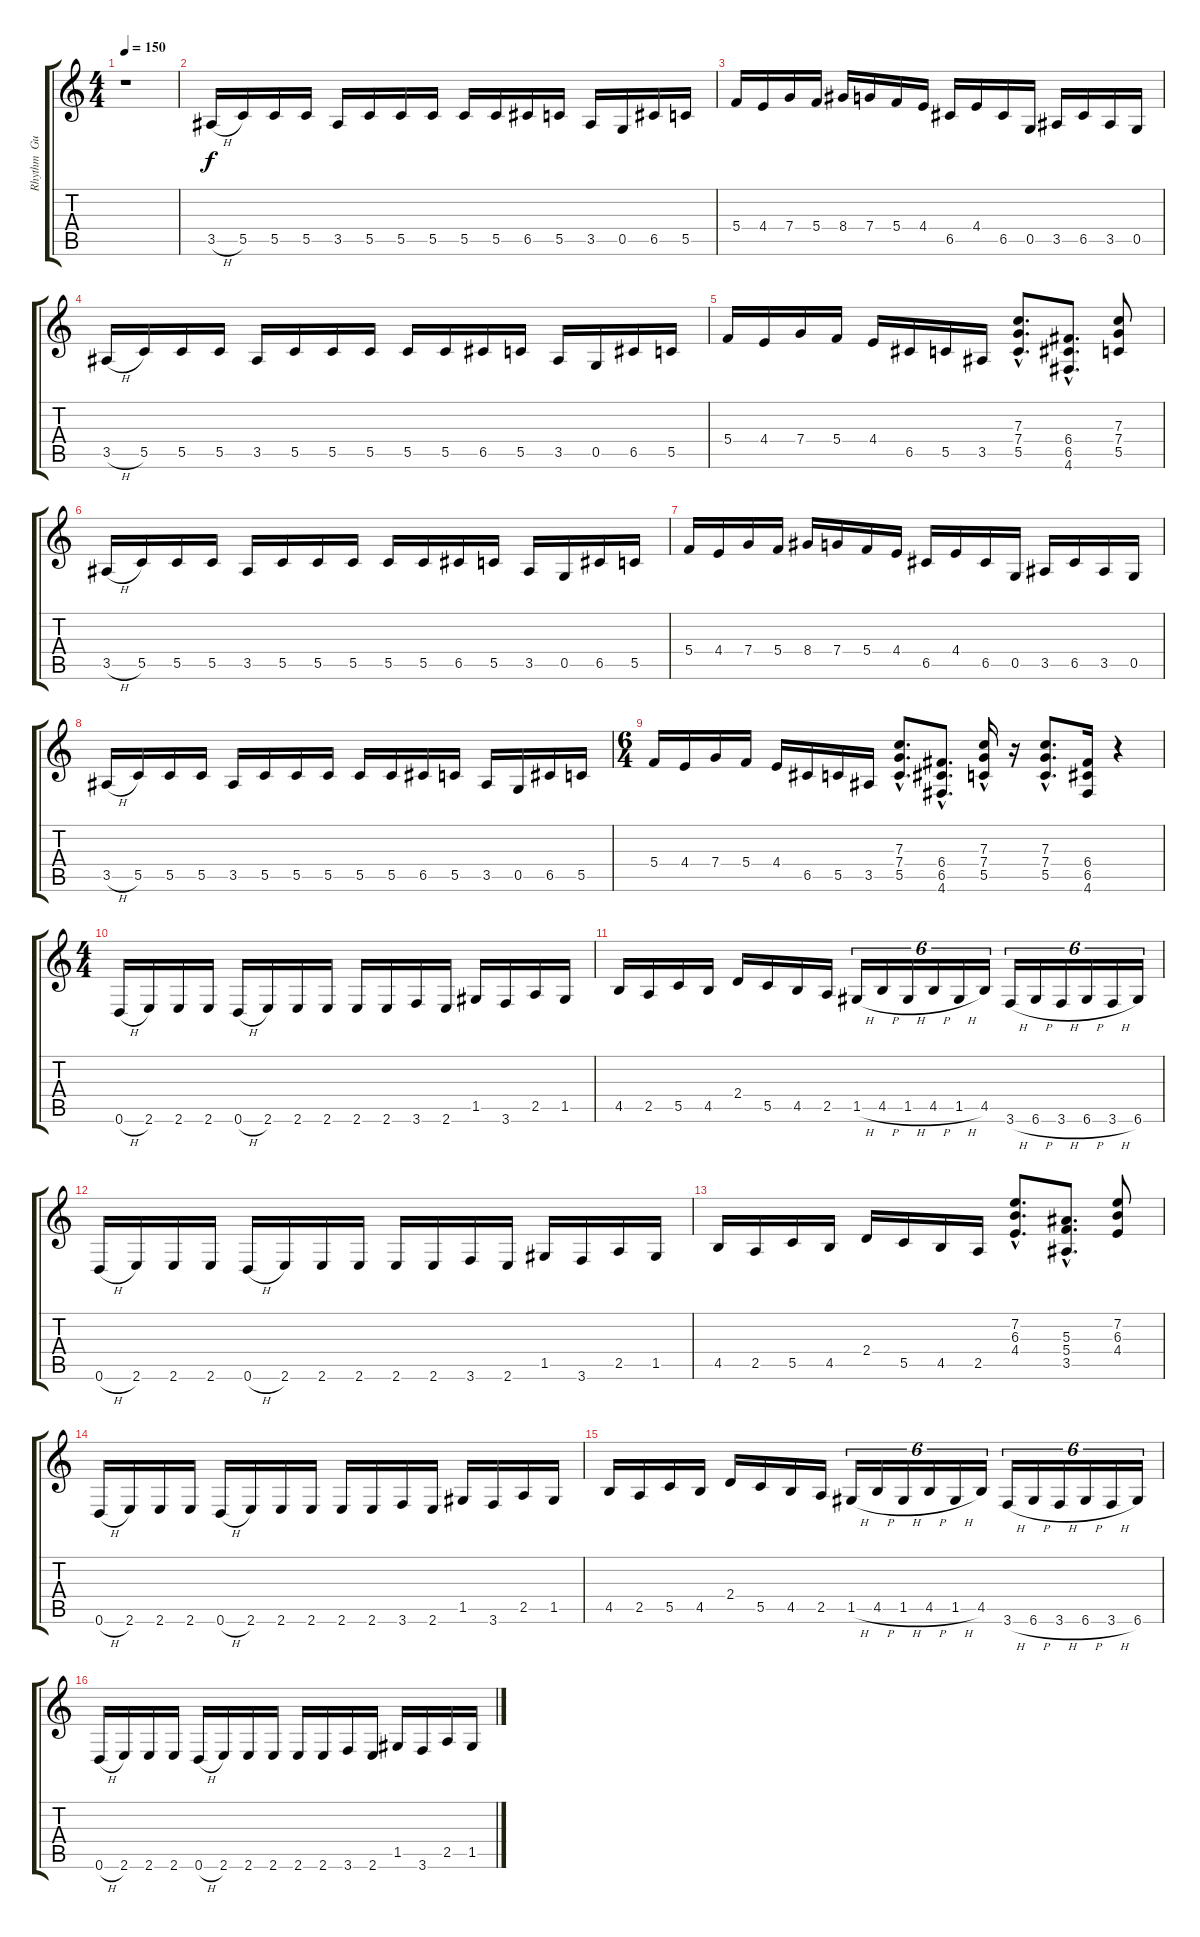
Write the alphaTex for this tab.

\track ("Rhythm  Guitar" "Rhythm  Gu") {instrument overdrivenguitar}
\staff {score tabs}
\tuning (D4 A3 F3 C3 G2 D2) {hide}
\ts (4 4)
\tempo 150
\clef g2
\ks c
r.1{dy f instrument overdrivenguitar} |
3.5{h}.16 5.5.16 5.5.16 5.5.16 3.5.16 5.5.16 5.5.16 5.5.16 5.5.16 5.5.16 6.5.16 5.5.16 3.5.16 0.5.16 6.5.16 5.5.16 |
5.4.16 4.4.16 7.4.16 5.4.16 8.4.16 7.4.16 5.4.16 4.4.16 6.5.16 4.4.16 6.5.16 0.5.16 3.5.16 6.5.16 3.5.16 0.5.16 |
3.5{h}.16 5.5.16 5.5.16 5.5.16 3.5.16 5.5.16 5.5.16 5.5.16 5.5.16 5.5.16 6.5.16 5.5.16 3.5.16 0.5.16 6.5.16 5.5.16 |
5.4.16 4.4.16 7.4.16 5.4.16 4.4.16 6.5.16 5.5.16 3.5.16 (7.3{hac} 7.4{hac} 5.5{hac}).8{d} (6.4{hac} 6.5{hac} 4.6{hac}).8{d} (7.3 7.4 5.5).8 |
3.5{h}.16 5.5.16 5.5.16 5.5.16 3.5.16 5.5.16 5.5.16 5.5.16 5.5.16 5.5.16 6.5.16 5.5.16 3.5.16 0.5.16 6.5.16 5.5.16 |
5.4.16 4.4.16 7.4.16 5.4.16 8.4.16 7.4.16 5.4.16 4.4.16 6.5.16 4.4.16 6.5.16 0.5.16 3.5.16 6.5.16 3.5.16 0.5.16 |
3.5{h}.16 5.5.16 5.5.16 5.5.16 3.5.16 5.5.16 5.5.16 5.5.16 5.5.16 5.5.16 6.5.16 5.5.16 3.5.16 0.5.16 6.5.16 5.5.16 |
\ts (6 4)
5.4.16 4.4.16 7.4.16 5.4.16 4.4.16 6.5.16 5.5.16 3.5.16 (7.3{hac} 7.4{hac} 5.5{hac}).8{d} (6.4{hac} 6.5{hac} 4.6{hac}).8{d} (7.3 7.4 5.5{hac}).16 r.16 (7.3{hac} 7.4{hac} 5.5{hac}).8{d} (6.4 6.5 4.6).16 r.4 |
\ts (4 4)
0.6{h}.16 2.6.16 2.6.16 2.6.16 0.6{h}.16 2.6.16 2.6.16 2.6.16 2.6.16 2.6.16 3.6.16 2.6.16 1.5.16 3.6.16 2.5.16 1.5.16 |
4.5.16 2.5.16 5.5.16 4.5.16 2.4.16 5.5.16 4.5.16 2.5.16 1.5{h}.16{tu (6 4)} 4.5{h}.16{tu (6 4)} 1.5{h}.16{tu (6 4)} 4.5{h}.16{tu (6 4)} 1.5{h}.16{tu (6 4)} 4.5.16{tu (6 4)} 3.6{h}.16{tu (6 4)} 6.6{h}.16{tu (6 4)} 3.6{h}.16{tu (6 4)} 6.6{h}.16{tu (6 4)} 3.6{h}.16{tu (6 4)} 6.6.16{tu (6 4)} |
0.6{h}.16 2.6.16 2.6.16 2.6.16 0.6{h}.16 2.6.16 2.6.16 2.6.16 2.6.16 2.6.16 3.6.16 2.6.16 1.5.16 3.6.16 2.5.16 1.5.16 |
4.5.16 2.5.16 5.5.16 4.5.16 2.4.16 5.5.16 4.5.16 2.5.16 (7.2{hac} 6.3{hac} 4.4{hac}).8{d} (5.3{hac} 5.4{hac} 3.5{hac}).8{d} (7.2 6.3 4.4).8 |
0.6{h}.16 2.6.16 2.6.16 2.6.16 0.6{h}.16 2.6.16 2.6.16 2.6.16 2.6.16 2.6.16 3.6.16 2.6.16 1.5.16 3.6.16 2.5.16 1.5.16 |
4.5.16 2.5.16 5.5.16 4.5.16 2.4.16 5.5.16 4.5.16 2.5.16 1.5{h}.16{tu (6 4)} 4.5{h}.16{tu (6 4)} 1.5{h}.16{tu (6 4)} 4.5{h}.16{tu (6 4)} 1.5{h}.16{tu (6 4)} 4.5.16{tu (6 4)} 3.6{h}.16{tu (6 4)} 6.6{h}.16{tu (6 4)} 3.6{h}.16{tu (6 4)} 6.6{h}.16{tu (6 4)} 3.6{h}.16{tu (6 4)} 6.6.16{tu (6 4)} |
0.6{h}.16 2.6.16 2.6.16 2.6.16 0.6{h}.16 2.6.16 2.6.16 2.6.16 2.6.16 2.6.16 3.6.16 2.6.16 1.5.16 3.6.16 2.5.16 1.5.16
